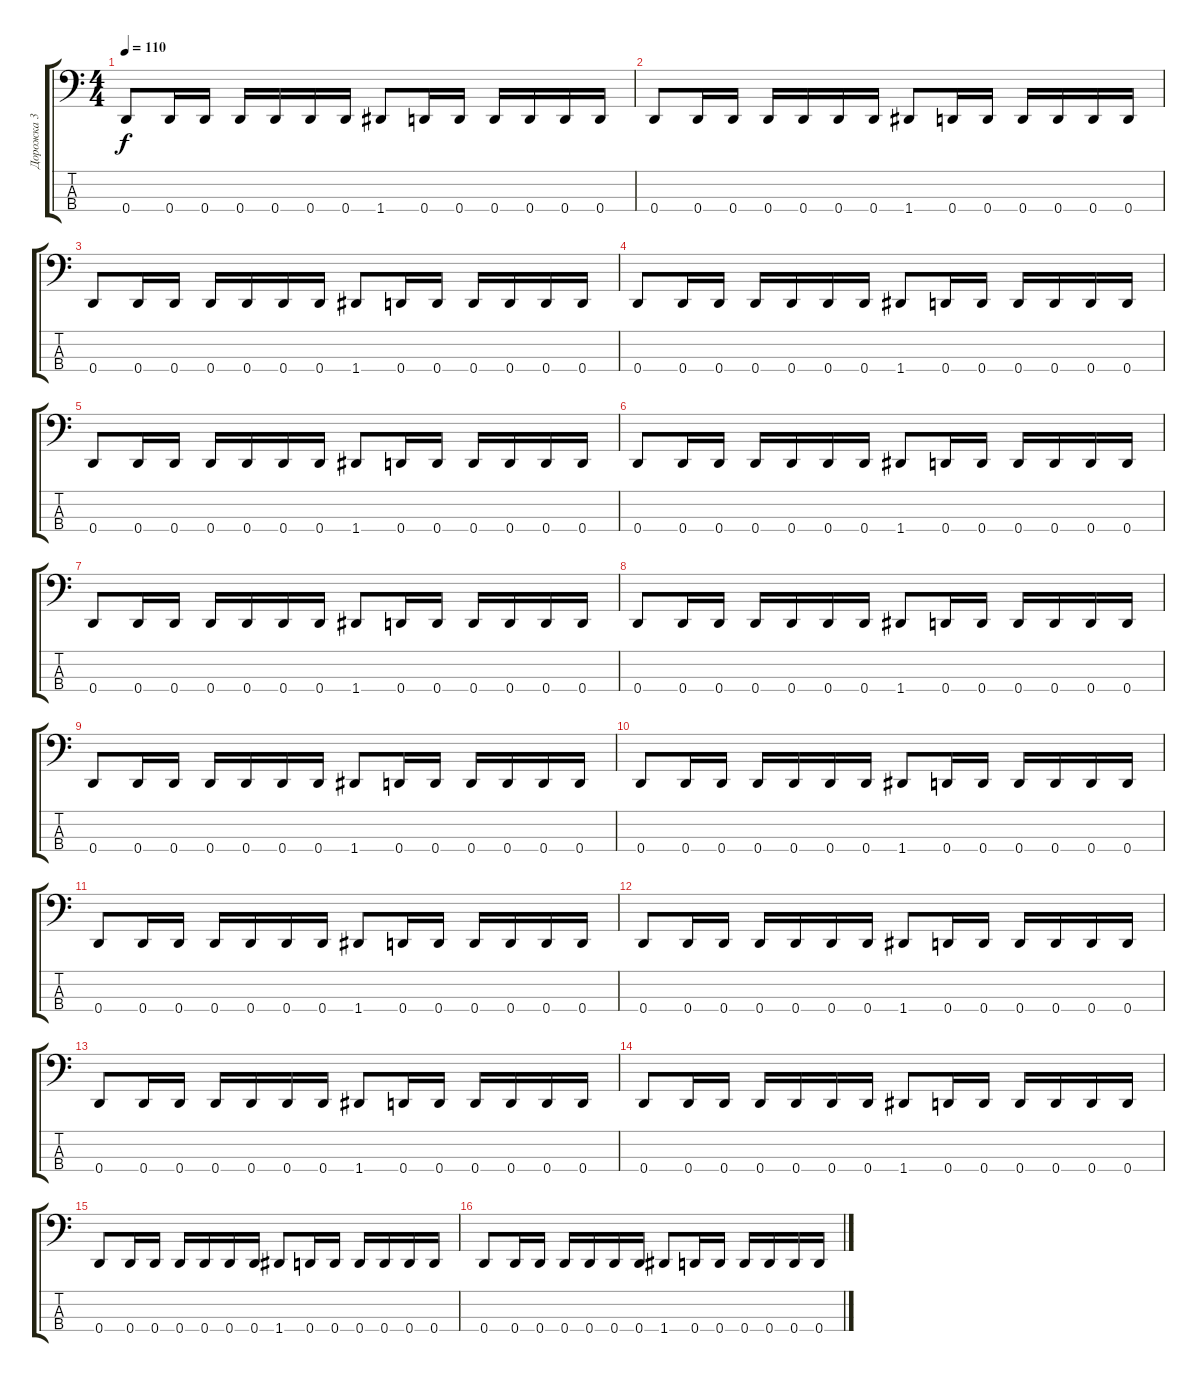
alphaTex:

\track ("Дорожка 3" "Дорожка 3") {instrument electricbassfinger}
\staff {score tabs}
\tuning (G2 D2 A1 D1) {hide}
\ts (4 4)
\tempo 110
\clef f4
\ks c
0.4.8{dy f} 0.4.16 0.4.16 0.4.16 0.4.16 0.4.16 0.4.16 1.4.8 0.4.16 0.4.16 0.4.16 0.4.16 0.4.16 0.4.16 |
0.4.8 0.4.16 0.4.16 0.4.16 0.4.16 0.4.16 0.4.16 1.4.8 0.4.16 0.4.16 0.4.16 0.4.16 0.4.16 0.4.16 |
0.4.8 0.4.16 0.4.16 0.4.16 0.4.16 0.4.16 0.4.16 1.4.8 0.4.16 0.4.16 0.4.16 0.4.16 0.4.16 0.4.16 |
0.4.8 0.4.16 0.4.16 0.4.16 0.4.16 0.4.16 0.4.16 1.4.8 0.4.16 0.4.16 0.4.16 0.4.16 0.4.16 0.4.16 |
0.4.8 0.4.16 0.4.16 0.4.16 0.4.16 0.4.16 0.4.16 1.4.8 0.4.16 0.4.16 0.4.16 0.4.16 0.4.16 0.4.16 |
0.4.8 0.4.16 0.4.16 0.4.16 0.4.16 0.4.16 0.4.16 1.4.8 0.4.16 0.4.16 0.4.16 0.4.16 0.4.16 0.4.16 |
0.4.8 0.4.16 0.4.16 0.4.16 0.4.16 0.4.16 0.4.16 1.4.8 0.4.16 0.4.16 0.4.16 0.4.16 0.4.16 0.4.16 |
0.4.8 0.4.16 0.4.16 0.4.16 0.4.16 0.4.16 0.4.16 1.4.8 0.4.16 0.4.16 0.4.16 0.4.16 0.4.16 0.4.16 |
0.4.8 0.4.16 0.4.16 0.4.16 0.4.16 0.4.16 0.4.16 1.4.8 0.4.16 0.4.16 0.4.16 0.4.16 0.4.16 0.4.16 |
0.4.8 0.4.16 0.4.16 0.4.16 0.4.16 0.4.16 0.4.16 1.4.8 0.4.16 0.4.16 0.4.16 0.4.16 0.4.16 0.4.16 |
0.4.8 0.4.16 0.4.16 0.4.16 0.4.16 0.4.16 0.4.16 1.4.8 0.4.16 0.4.16 0.4.16 0.4.16 0.4.16 0.4.16 |
0.4.8 0.4.16 0.4.16 0.4.16 0.4.16 0.4.16 0.4.16 1.4.8 0.4.16 0.4.16 0.4.16 0.4.16 0.4.16 0.4.16 |
0.4.8 0.4.16 0.4.16 0.4.16 0.4.16 0.4.16 0.4.16 1.4.8 0.4.16 0.4.16 0.4.16 0.4.16 0.4.16 0.4.16 |
0.4.8 0.4.16 0.4.16 0.4.16 0.4.16 0.4.16 0.4.16 1.4.8 0.4.16 0.4.16 0.4.16 0.4.16 0.4.16 0.4.16 |
0.4.8 0.4.16 0.4.16 0.4.16 0.4.16 0.4.16 0.4.16 1.4.8 0.4.16 0.4.16 0.4.16 0.4.16 0.4.16 0.4.16 |
0.4.8 0.4.16 0.4.16 0.4.16 0.4.16 0.4.16 0.4.16 1.4.8 0.4.16 0.4.16 0.4.16 0.4.16 0.4.16 0.4.16
